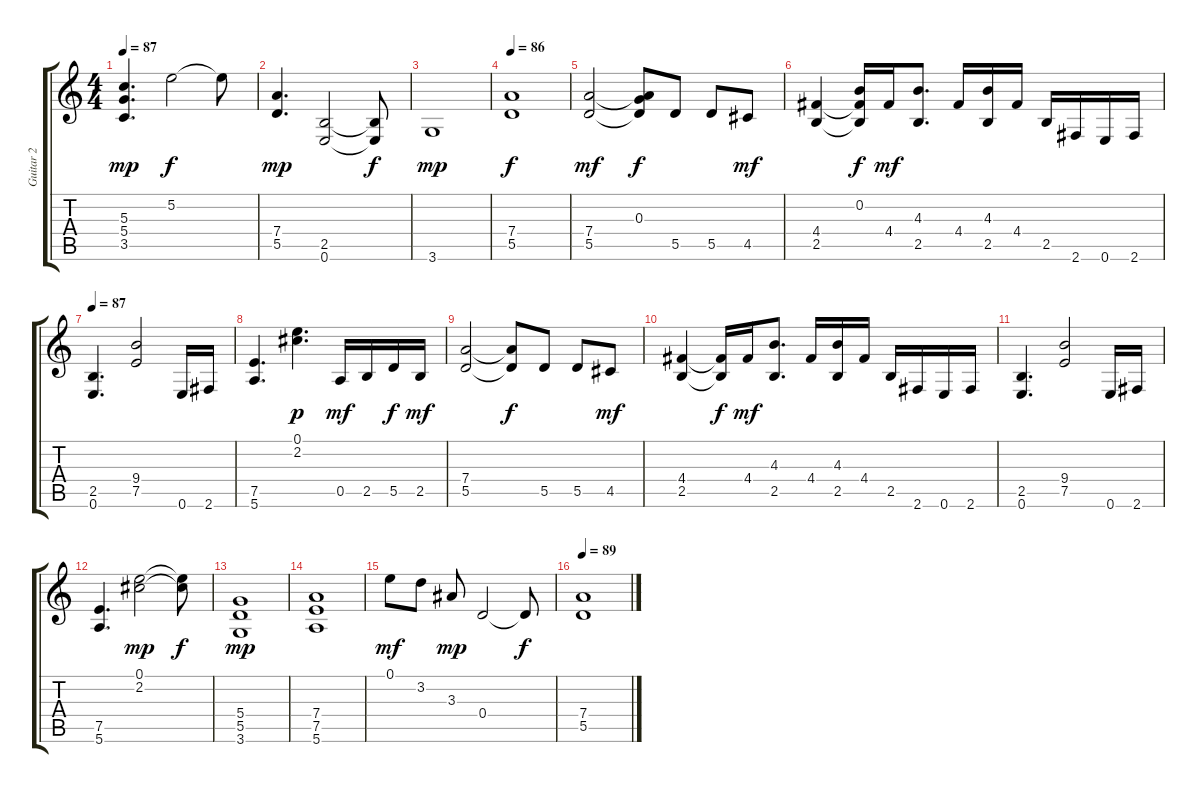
\track ("Guitar 2" "Guitar 2") {instrument distortionguitar}
\staff {score tabs}
\tuning (E4 B3 G3 D3 A2 E2) {hide}
\ts (4 4)
\tempo 87
\clef g2
\ks c
(5.3 5.4 3.5).4{d dy mp} 5.2.2{dy f} 5.2{t}.8 |
(7.4 5.5).4{d dy mp} (2.5 0.6).2 (2.5{t} 0.6{t}).8{dy f} |
3.6.1{dy mp} |
\tempo 86
(7.4 5.5).1{dy f} |
(7.4 5.5).2{dy mf} (0.3 7.4{t} 5.5{t}).8{dy f} 5.5.8 5.5.8 4.5.8{dy mf} |
(4.4 2.5).4 (0.2 4.4{t} 2.5{t}).16{dy f} 4.4.16{dy mf} (4.3 2.5).8{d} 4.4.16 (4.3 2.5).16 4.4.16 2.5.16 2.6.16 0.6.16 2.6.16 |
\tempo 87
(2.5 0.6).4{d} (9.4 7.5).2 0.6.16 2.6.16 |
(7.5 5.6).4{d} (0.1 2.2).4{d dy p} 0.5.16{dy mf} 2.5.16 5.5.16{dy f} 2.5.16{dy mf} |
(7.4 5.5).2 (7.4{t} 5.5{t}).8{dy f} 5.5.8 5.5.8 4.5.8{dy mf} |
(4.4 2.5).4 (4.4{t} 2.5{t}).16{dy f} 4.4.16{dy mf} (4.3 2.5).8{d} 4.4.16 (4.3 2.5).16 4.4.16 2.5.16 2.6.16 0.6.16 2.6.16 |
(2.5 0.6).4{d} (9.4 7.5).2 0.6.16 2.6.16 |
(7.5 5.6).4{d} (0.1 2.2).2{dy mp} (0.1{t} 2.2{t}).8{dy f} |
(5.4 5.5 3.6).1{dy mp} |
(7.4 7.5 5.6).1 |
0.1.8{dy mf} 3.2.8 3.3.8{dy mp} 0.4.2 0.4{t}.8{dy f} |
\tempo 89
(7.4 5.5).1
